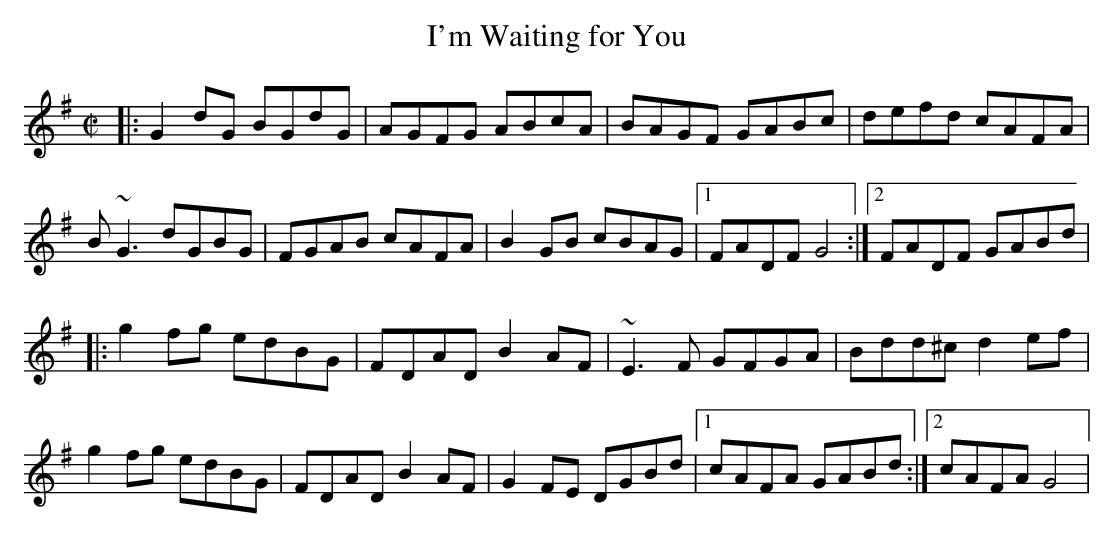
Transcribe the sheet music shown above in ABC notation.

X:1
T:I'm Waiting for You
M:C|
K:G
|: G2dG BGdG | AGFG ABcA | BAGF GABc | defd cAFA |
B~G3 dGBG | FGAB cAFA | B2GB cBAG |1 FADF G4 :|2 FADF GABd |
|: g2fg edBG | FDAD B2AF | ~E3F GFGA | Bdd^c d2ef|
g2fg edBG | FDAD B2AF | G2FE DGBd |1 cAFA GABd :|2 cAFA G4 |
